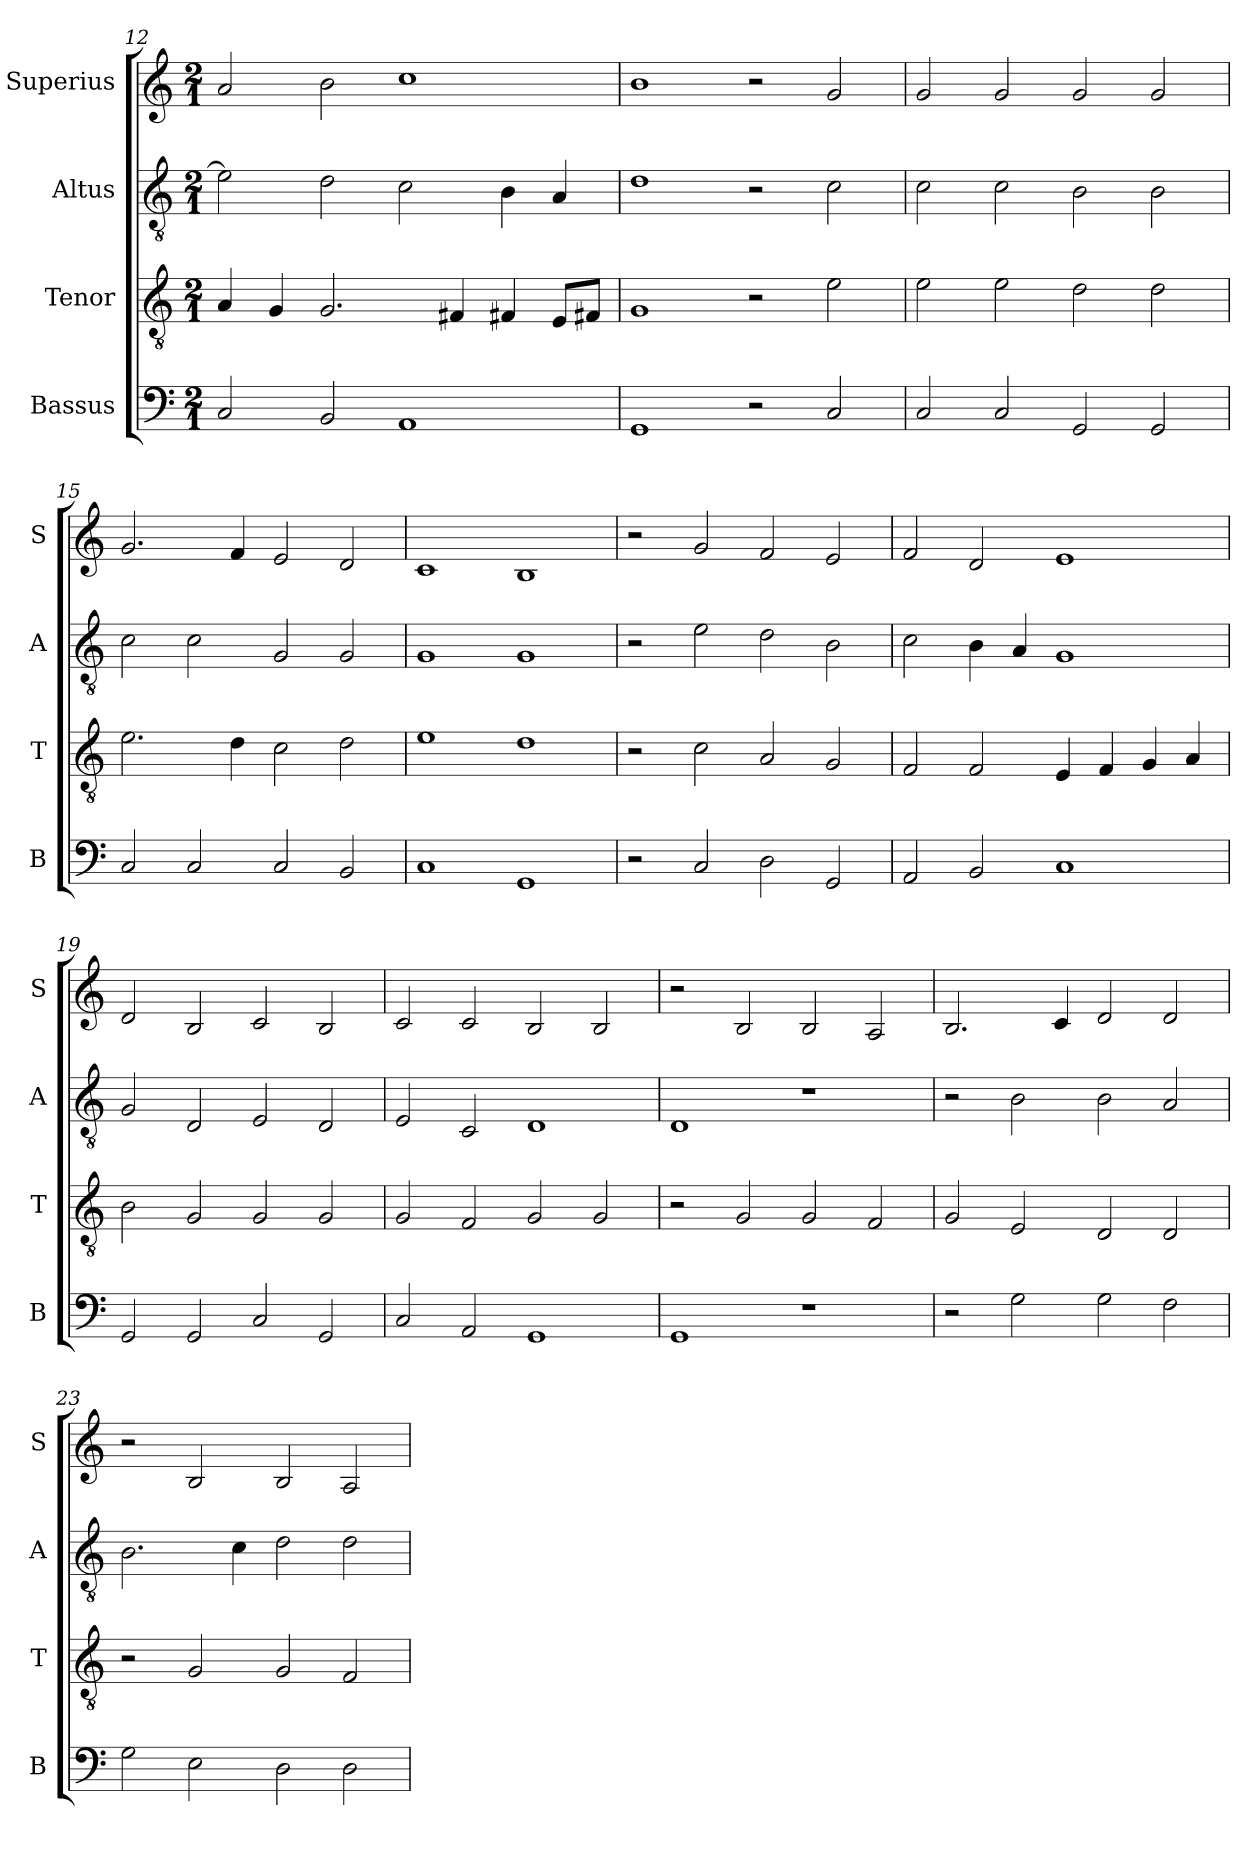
**kern	**kern	**kern	**kern
*part4	*part3	*part2	*part1
*staff4	*staff3	*staff2	*staff1
*I"Bassus	*I"Tenor	*I"Altus	*I"Superius
*I'B	*I'T	*I'A	*I'S
*clefF4	*clefGv2	*clefGv2	*clefG2
*k[]	*k[]	*k[]	*k[]
*C:	*C:	*C:	*C:
*M2/1	*M2/1	*M2/1	*M2/1
=12	=12	=12	=12
2C	4A	2e]	2a
.	4G	.	.
2BB	2.G	2d	2b
1AA	.	2c	1cc
.	4F#X	.	.
.	4F#X	4B	.
.	8EL	4A	.
.	8F#XJ	.	.
=13	=13	=13	=13
1GG	1G	1d	1b
2r	2r	2r	2r
2C	2e	2c	2g
=14	=14	=14	=14
2C	2e	2c	2g
2C	2e	2c	2g
2GG	2d	2B	2g
2GG	2d	2B	2g
=15	=15	=15	=15
2C	2.e	2c	2.g
2C	.	2c	.
.	4d	.	4f
2C	2c	2G	2e
2BB	2d	2G	2d
=16	=16	=16	=16
1C	1e	1G	1c
1GG	1d	1G	1B
=17	=17	=17	=17
2r	2r	2r	2r
2C	2c	2e	2g
2D	2A	2d	2f
2GG	2G	2B	2e
=18	=18	=18	=18
2AA	2F	2c	2f
2BB	2F	4B	2d
.	.	4A	.
1C	4E	1G	1e
.	4F	.	.
.	4G	.	.
.	4A	.	.
=19	=19	=19	=19
2GG	2B	2G	2d
2GG	2G	2D	2B
2C	2G	2E	2c
2GG	2G	2D	2B
=20	=20	=20	=20
2C	2G	2E	2c
2AA	2F	2C	2c
1GG	2G	1D	2B
.	2G	.	2B
=21	=21	=21	=21
1GG	2r	1D	2r
.	2G	.	2B
1r	2G	1r	2B
.	2F	.	2A
=22	=22	=22	=22
2r	2G	2r	2.B
2G	2E	2B	.
.	.	.	4c
2G	2D	2B	2d
2F	2D	2A	2d
=23	=23	=23	=23
2G	2r	2.B	2r
2E	2G	.	2B
.	.	4c	.
2D	2G	2d	2B
2D	2F	2d	2A
=	=	=	=
*-	*-	*-	*-
